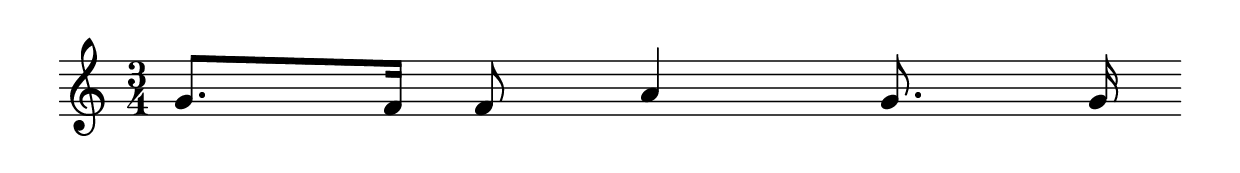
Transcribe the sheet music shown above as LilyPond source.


\version "2.24.1"  
\header {
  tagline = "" \language "english"
}

#(set-global-staff-size 26)

\score {
    \fixed c' {
      \time 3/4
      \omit Score.BarLine
      g8. f16 f8 a4 g8. g16
    }
    \layout {
      indent = 0\mm
      ragged-right = ##f
      \context {
        \Score
        \remove "Bar_number_engraver"
      }
    }
}


